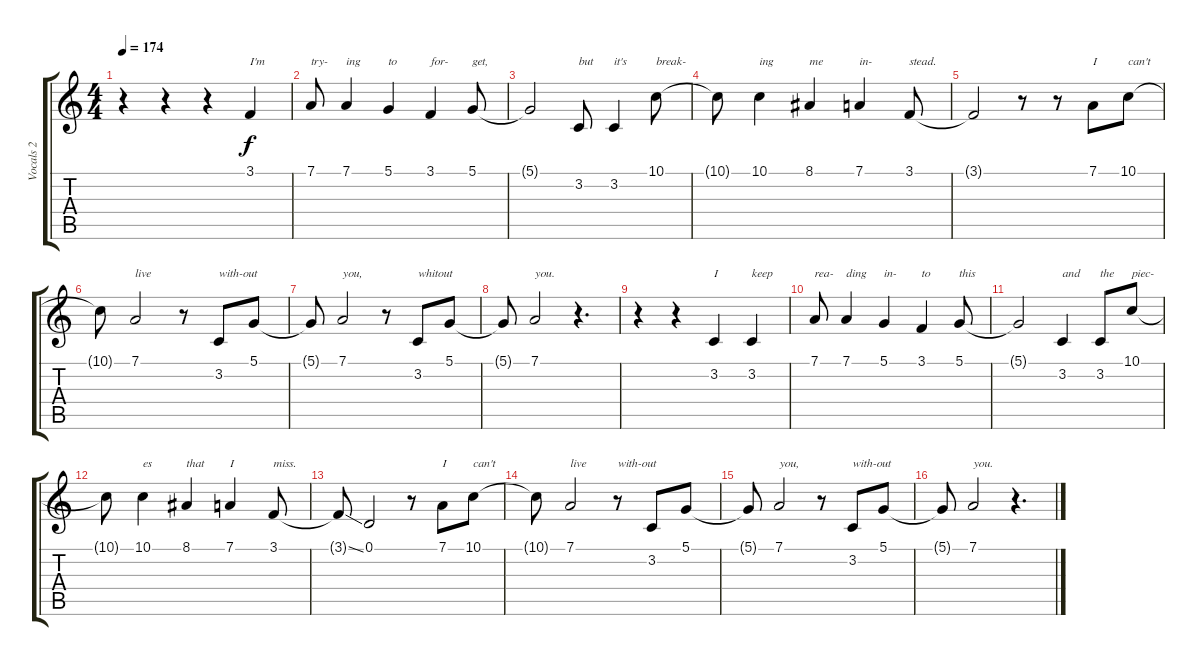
\track ("Vocals 2" "Vocals 2") {instrument violin}
\staff {score tabs}
\tuning (D4 A3 F3 C3 G2 C2) {hide}
\ts (4 4)
\tempo 174
\clef g2
\ks c
r.4{dy f} r.4 r.4 3.1.4{txt "I'm"} |
7.1.8{txt "try-"} 7.1.4{txt "ing"} 5.1.4{txt "to"} 3.1.4{txt "for-"} 5.1.8{txt "get,"} |
5.1{t}.2 3.2.8{txt "but"} 3.2.4{txt "it's"} 10.1.8{txt "break-"} |
10.1{t}.8 10.1.4{txt "ing"} 8.1.4{txt "me"} 7.1.4{txt "in-"} 3.1.8{txt "stead."} |
3.1{t}.2 r.8 r.8 7.1.8{txt "I "} 10.1.8{txt "can't"} |
10.1{t}.8 7.1.2{txt "live"} r.8 3.2.8{txt "with-out"} 5.1.8 |
5.1{t}.8 7.1.2{txt "you,"} r.8 3.2.8{txt "whitout "} 5.1.8 |
5.1{t}.8 7.1.2{txt "you."} r.4{d} |
r.4 r.4 3.2.4{txt "I "} 3.2.4{txt "keep"} |
7.1.8{txt "rea-"} 7.1.4{txt "ding"} 5.1.4{txt "in-"} 3.1.4{txt "to"} 5.1.8{txt "this"} |
5.1{t}.2 3.2.4{txt "and"} 3.2.8{txt "the"} 10.1.8{txt "piec-"} |
10.1{t}.8 10.1.4{txt "es"} 8.1.4{txt "that"} 7.1.4{txt "I"} 3.1.8{txt "miss."} |
3.1{ss t}.8 0.1.2 r.8 7.1.8{txt "I "} 10.1.8{txt "can't"} |
10.1{t}.8 7.1.2{txt "live"} r.8{txt "with-out "} 3.2.8 5.1.8 |
5.1{t}.8 7.1.2{txt "you,"} r.8 3.2.8{txt "with-out"} 5.1.8 |
5.1{t}.8 7.1.2{txt "you."} r.4{d}
